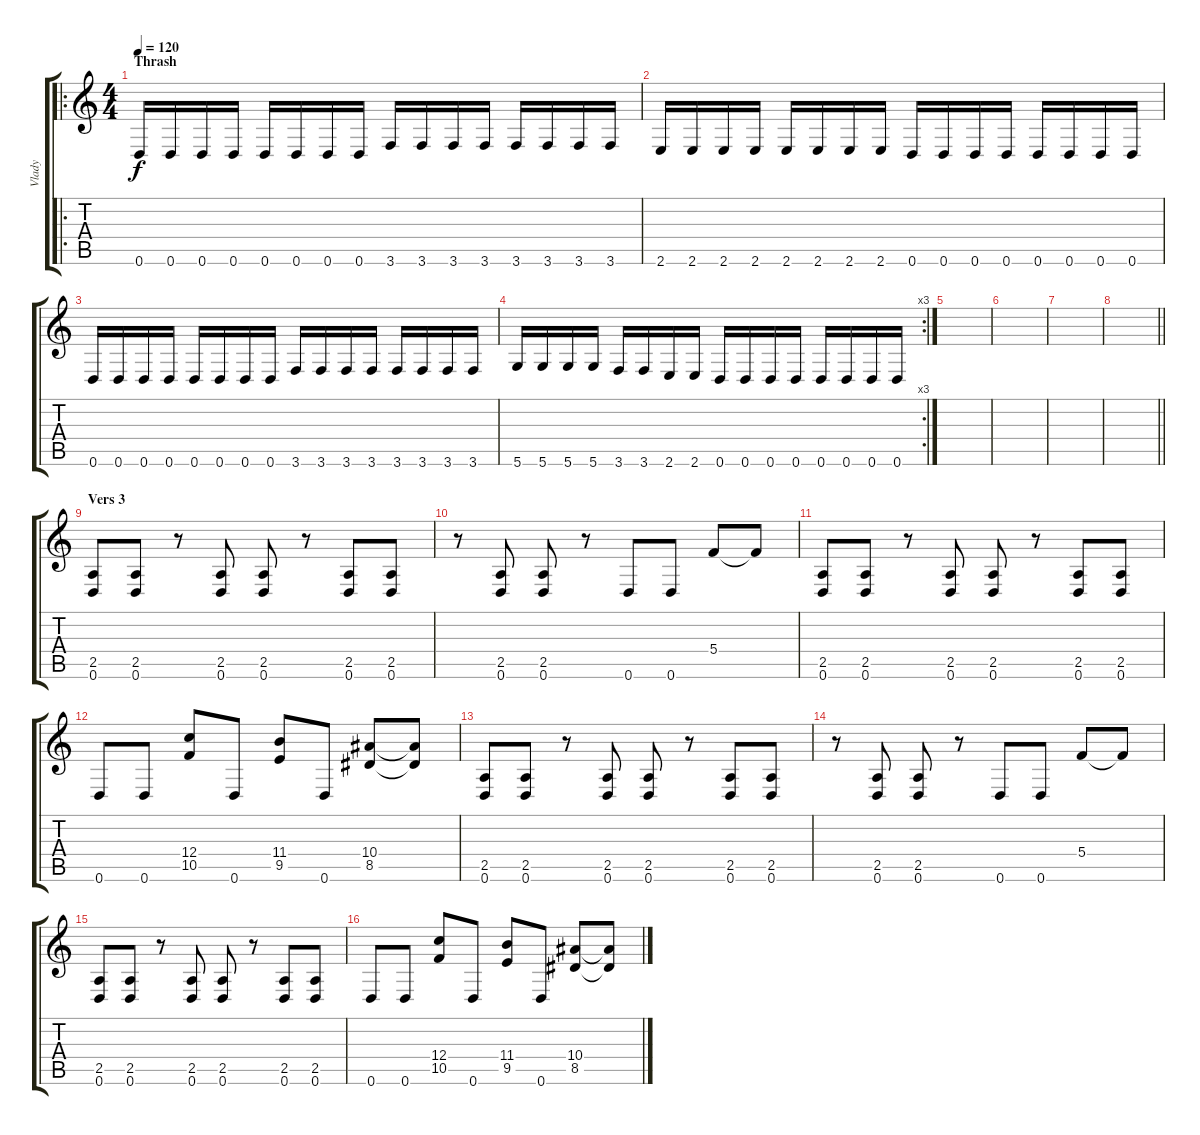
\track ("Vlady" "Vlady") {instrument electricguitarjazz}
\staff {score tabs}
\tuning (D4 A3 F3 C3 G2 D2) {hide}
\ro
\ts (4 4)
\section ("" "Thrash")
\tempo 120
\clef g2
\ks c
0.6.16{dy f} 0.6.16 0.6.16 0.6.16 0.6.16 0.6.16 0.6.16 0.6.16 3.6.16 3.6.16 3.6.16 3.6.16 3.6.16 3.6.16 3.6.16 3.6.16 |
2.6.16 2.6.16 2.6.16 2.6.16 2.6.16 2.6.16 2.6.16 2.6.16 0.6.16 0.6.16 0.6.16 0.6.16 0.6.16 0.6.16 0.6.16 0.6.16 |
0.6.16 0.6.16 0.6.16 0.6.16 0.6.16 0.6.16 0.6.16 0.6.16 3.6.16 3.6.16 3.6.16 3.6.16 3.6.16 3.6.16 3.6.16 3.6.16 |
\rc 3
5.6.16 5.6.16 5.6.16 5.6.16 3.6.16 3.6.16 2.6.16 2.6.16 0.6.16 0.6.16 0.6.16 0.6.16 0.6.16 0.6.16 0.6.16 0.6.16 |
|
|
|
\barLineRight lightlight
|
\section ("" "Vers 3")
(2.5 0.6).8{instrument distortionguitar} (2.5 0.6).8 r.8 (2.5 0.6).8 (2.5 0.6).8 r.8 (2.5 0.6).8 (2.5 0.6).8 |
r.8 (2.5 0.6).8 (2.5 0.6).8 r.8 0.6.8 0.6.8 5.4.8 5.4{t}.8 |
(2.5 0.6).8 (2.5 0.6).8 r.8 (2.5 0.6).8 (2.5 0.6).8 r.8 (2.5 0.6).8 (2.5 0.6).8 |
0.6.8 0.6.8 (12.4 10.5).8 0.6.8 (11.4 9.5).8 0.6.8 (10.4 8.5).8 (10.4{t} 8.5{t}).8 |
(2.5 0.6).8{instrument distortionguitar} (2.5 0.6).8 r.8 (2.5 0.6).8 (2.5 0.6).8 r.8 (2.5 0.6).8 (2.5 0.6).8 |
r.8 (2.5 0.6).8 (2.5 0.6).8 r.8 0.6.8 0.6.8 5.4.8 5.4{t}.8 |
(2.5 0.6).8 (2.5 0.6).8 r.8 (2.5 0.6).8 (2.5 0.6).8 r.8 (2.5 0.6).8 (2.5 0.6).8 |
0.6.8 0.6.8 (12.4 10.5).8 0.6.8 (11.4 9.5).8 0.6.8 (10.4 8.5).8 (10.4{t} 8.5{t}).8
